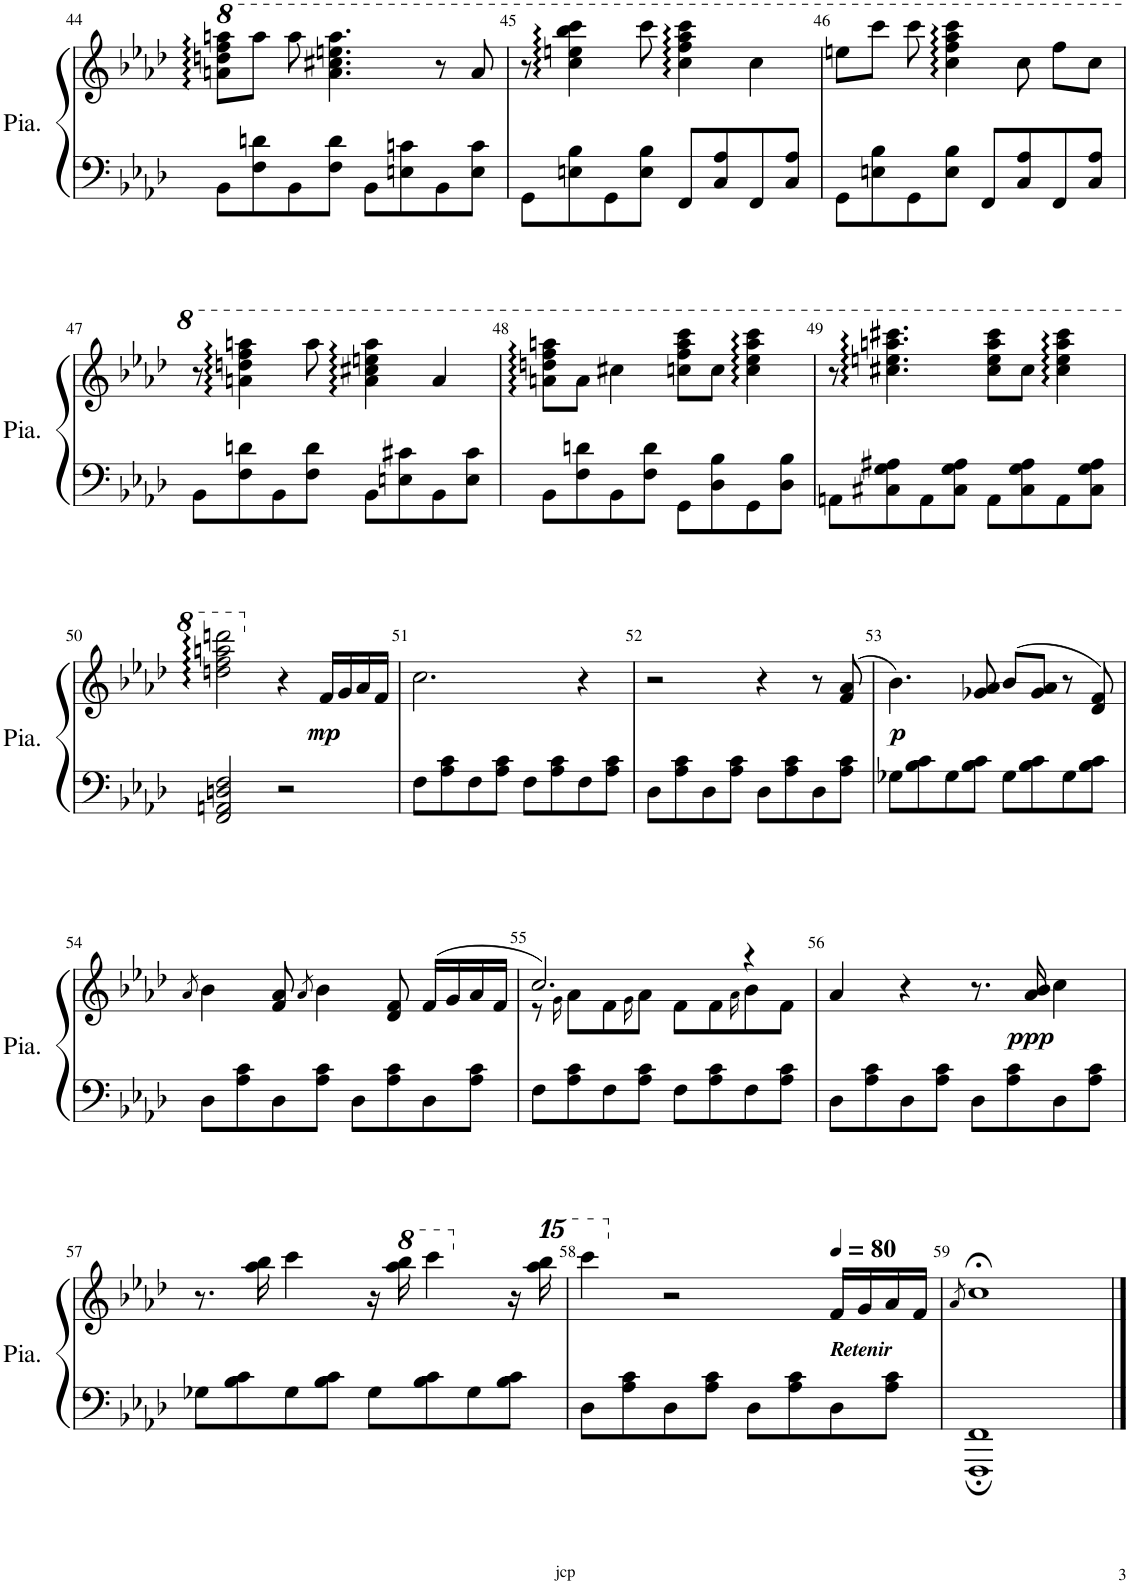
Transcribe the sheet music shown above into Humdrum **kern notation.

**kern	**kern	**dynam
*part1	*part1	*part1
*staff2	*staff1	*staff1/2
*I"Piano	*	*
*I'Pia.	*	*
!!LO:PB:g=z
*clefF4	*clefG2	*
*k[b-e-a-d-]	*k[b-e-a-d-]	*
*M4/4	*M4/4	*
*met(c)	*met(c)	*
*	*8va	*
=44	=44	=44
8BB-\L	8aan\ 8dddn\ 8fff\ 8aaan\L	.
8F\ 8dn\	8aaa\J	.
8BB-\	8aaa\	.
8F\ 8d\J	4.aa\ 4.ccc#X\ 4.eeen\ 4.aaa\	.
8BB-\L	.	.
8En\ 8cn\	.	.
8BB-\	8r	.
8E\ 8c\J	8aa/	.
=45	=45	=45
8GG\L	8r	.
8En\ 8B-\	4ccc\ 4eeen\ 4bbb-\ 4cccc\	.
8GG\	.	.
8E\ 8B-\J	8cccc\	.
8FF/L	4ccc\ 4fff\ 4aaa-\ 4cccc\	.
8C/ 8A-/	.	.
8FF/	4ccc\	.
8C/ 8A-/J	.	.
=46	=46	=46
8GG\L	8eeen\L	.
8En\ 8B-\	8cccc\J	.
8GG\	8cccc\	.
8E\ 8B-\J	4ccc\ 4fff\ 4aaa-\ 4cccc\	.
8FF/L	.	.
8C/ 8A-/	8ccc\	.
8FF/	8fff\L	.
8C/ 8A-/J	8ccc\J	.
!!LO:LB:g=z
=47	=47	=47
8BB-\L	8r	.
8F\ 8dn\	4aan\ 4dddn\ 4fff\ 4aaan\	.
8BB-\	.	.
8F\ 8d\J	8aaa\	.
8BB-\L	4aa\ 4ccc#X\ 4eeen\ 4aaa\	.
8En\ 8c#X\	.	.
8BB-\	4aa/	.
8E\ 8c#\J	.	.
=48	=48	=48
8BB-\L	8aan\ 8dddn\ 8fff\ 8aaan\L	.
8F\ 8dn\	8aa\J	.
8BB-\	4ccc#X\	.
8F\ 8d\J	.	.
8GG\L	8cccn\ 8fff\ 8aaa\ 8cccc\L	.
8D-\ 8B-\	8ccc\J	.
8GG\	4ccc\ 4eee-\ 4aaa\ 4cccc\	.
8D-\ 8B-\J	.	.
=49	=49	=49
8AAn\L	8r	.
8C#X\ 8G\ 8A#X\	4.ccc#X\ 4.eeen\ 4.aaan\ 4.cccc#X\	.
8AA\	.	.
8C#\ 8G\ 8A#\J	.	.
8AA\L	8ccc#\ 8eee\ 8aaa\ 8cccc#\L	.
8C#\ 8G\ 8A#\	8ccc#\J	.
8AA\	4ccc#\ 4eee\ 4aaa\ 4cccc#\	.
8C#\ 8G\ 8A#\J	.	.
!!LO:LB:g=z
=50	=50	=50
2FF/ 2AAn/ 2Dn/ 2F/	2dddn\ 2fff\ 2aaan\ 2ddddn\	.
*	*X8va	*
2r	4r	.
!	!	!LO:DY:b
.	16f/LL	mp
.	16g/	.
.	16a-/	.
.	16f/JJ	.
=51	=51	=51
8F\L	2.cc\	.
8A-\ 8c\	.	.
8F\	.	.
8A-\ 8c\J	.	.
8F\L	.	.
8A-\ 8c\	.	.
8F\	4r	.
8A-\ 8c\J	.	.
=52	=52	=52
8D-\L	2r	.
8A-\ 8c\	.	.
8D-\	.	.
8A-\ 8c\J	.	.
8D-\L	4r	.
8A-\ 8c\	.	.
8D-\	8r	.
8A-\ 8c\J	(>8f/ 8a-/	.
=53	=53	=53
!	!	!LO:DY:b
8G-X\L	4.b-\)	p
8B-\ 8c\	.	.
8G-\	.	.
8B-\ 8c\J	8g-X/ 8a-/	.
8G-\L	(>8b-/L	.
8B-\ 8c\	8g-/ 8a-/J	.
8G-\	8r	.
8B-\ 8c\J	8d-/ 8f/)	.
!!LO:LB:g=z
=54	=54	=54
.	8qa-/	.
8D-\L	4b-\	.
8A-\ 8c\	.	.
8D-\	8f/ 8a-/	.
.	8qa-/	.
8A-\ 8c\J	4b-\	.
8D-\L	.	.
8A-\ 8c\	8d-/ 8f/	.
8D-\	(>16f/LL	.
.	16g/	.
8A-\ 8c\J	16a-/	.
.	16f/JJ	.
=55	=55	=55
*	*^	*
8F\L	2.cc/)	8r	.
.	.	16qg\	.
8A-\ 8c\	.	8a-\L	.
8F\	.	8f\	.
.	.	16qg\	.
8A-\ 8c\J	.	8a-\J	.
8F\L	.	8f\L	.
8A-\ 8c\	.	8f\	.
.	.	16qa-\	.
8F\	4r	8b-\	.
8A-\ 8c\J	.	8f\J	.
*	*v	*v	*
=56	=56	=56
8D-\L	4a-/	.
8A-\ 8c\	.	.
8D-\	4r	.
8A-\ 8c\J	.	.
8D-\L	8.r	.
8A-\ 8c\	.	.
!	!	!LO:DY:b
.	16a-/ 16b-/	ppp
8D-\	4cc\	.
8A-\ 8c\J	.	.
!!LO:LB:g=z
=57	=57	=57
8G-X\L	8.r	.
8B-\ 8c\	.	.
.	16aa-\ 16bb-\	.
8G-\	4ccc\	.
8B-\ 8c\J	.	.
8G-\L	16r	.
*	*8va	*
.	16aaa-\ 16bbb-\	.
8B-\ 8c\	4cccc\	.
8G-\	.	.
*	*X8va	*
8B-\ 8c\J	16r	.
*	*15ma	*
.	16aaaa-\ 16bbbb-\	.
=58	=58	=58
8D-\L	4ccccc\	.
8A-\ 8c\	.	.
*	*X15ma	*
8D-\	2r	.
8A-\ 8c\J	.	.
8D-\L	.	.
8A-\ 8c\	.	.
*	*MM80	*
!	!LO:TX:b:Bi:t=Retenir	!
8D-\	16f/LL	.
.	16g/	.
8A-\ 8c\J	16a-/	.
.	16f/JJ	.
=59	=59	=59
.	8qa-/	.
1FFF; 1FF;	1cc;<	.
==	==	==
*-	*-	*-
